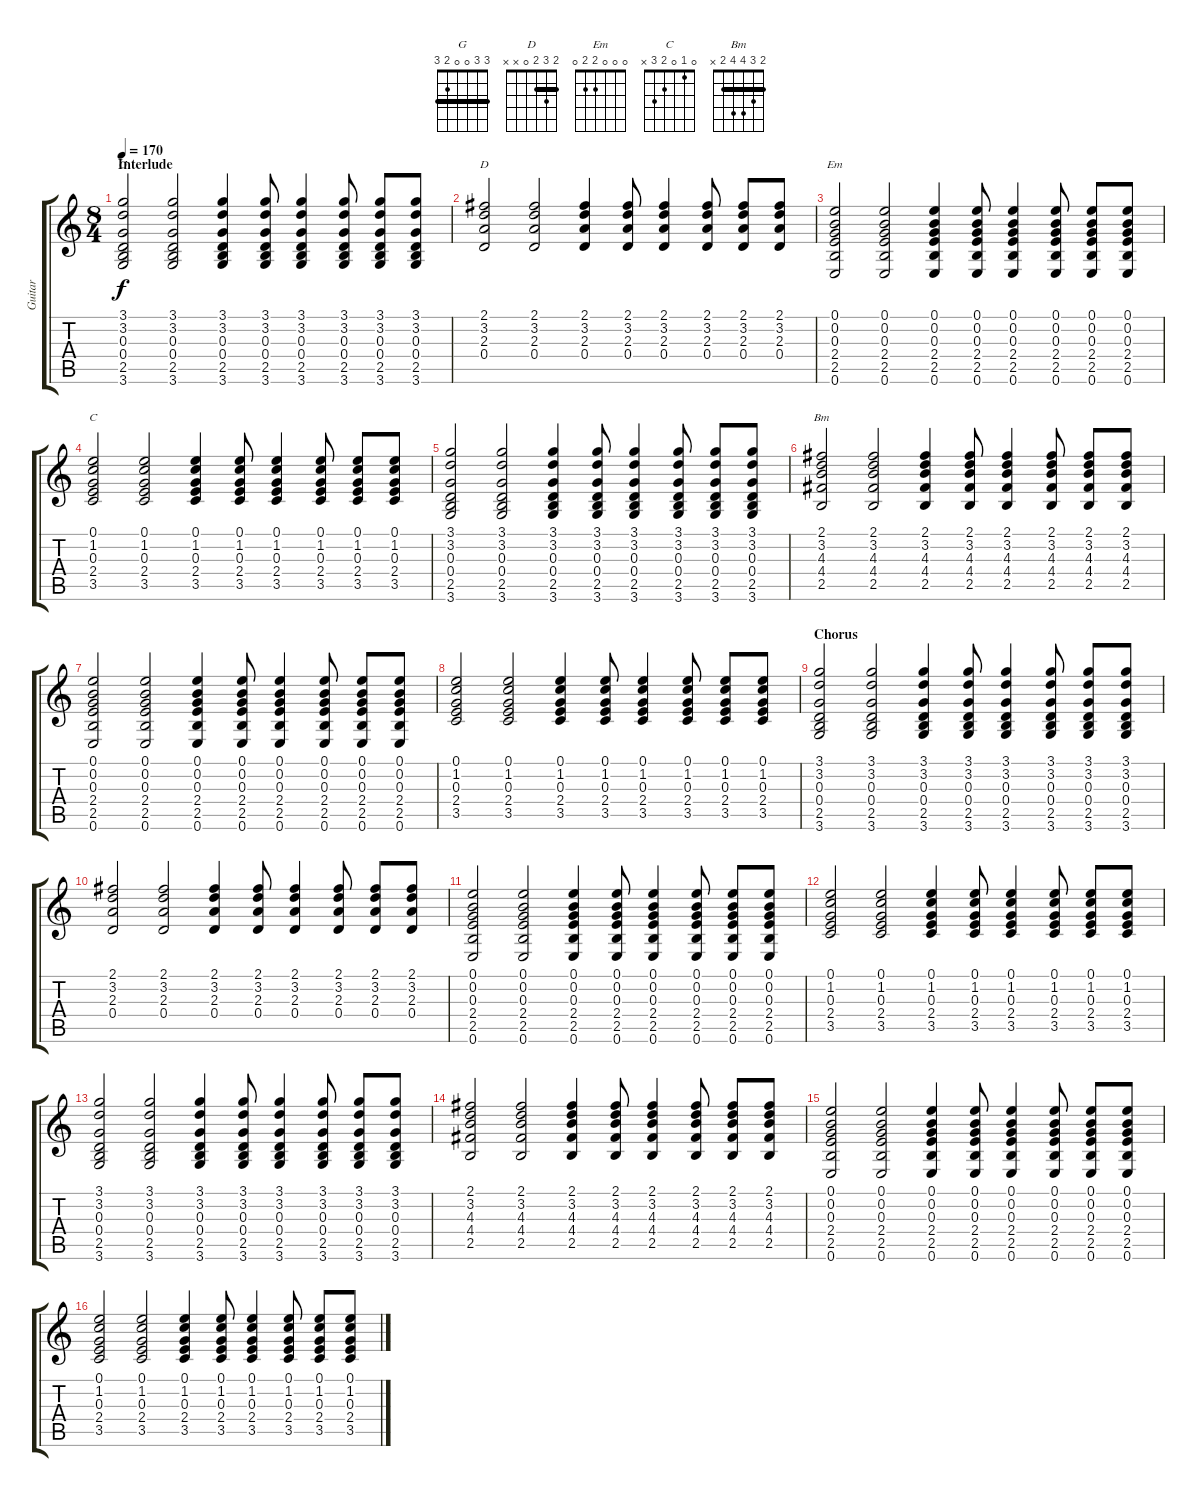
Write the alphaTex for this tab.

\track ("Guitar" "Guitar") {instrument acousticguitarsteel}
\staff {score tabs}
\tuning (E4 B3 G3 D3 A2 E2) {hide}
\chord ("G" 3 3 0 0 2 3) {barre 3}
\chord ("D" 2 3 2 0 x x) {barre 2}
\chord ("Em" 0 0 0 2 2 0)
\chord ("C" 0 1 0 2 3 x)
\chord ("Bm" 2 3 4 4 2 x) {barre 2}
\ts (8 4)
\section ("" "Interlude")
\tempo 170
\clef g2
\ks c
(3.1 3.2 0.3 0.4 2.5 3.6).2{ch "G" dy f volume 10} (3.1 3.2 0.3 0.4 2.5 3.6).2 (3.1 3.2 0.3 0.4 2.5 3.6).4 (3.1 3.2 0.3 0.4 2.5 3.6).8 (3.1 3.2 0.3 0.4 2.5 3.6).4 (3.1 3.2 0.3 0.4 2.5 3.6).8 (3.1 3.2 0.3 0.4 2.5 3.6).8 (3.1 3.2 0.3 0.4 2.5 3.6).8 |
(2.1 3.2 2.3 0.4).2{ch "D"} (2.1 3.2 2.3 0.4).2 (2.1 3.2 2.3 0.4).4 (2.1 3.2 2.3 0.4).8 (2.1 3.2 2.3 0.4).4 (2.1 3.2 2.3 0.4).8 (2.1 3.2 2.3 0.4).8 (2.1 3.2 2.3 0.4).8 |
(0.1 0.2 0.3 2.4 2.5 0.6).2{ch "Em"} (0.1 0.2 0.3 2.4 2.5 0.6).2 (0.1 0.2 0.3 2.4 2.5 0.6).4 (0.1 0.2 0.3 2.4 2.5 0.6).8 (0.1 0.2 0.3 2.4 2.5 0.6).4 (0.1 0.2 0.3 2.4 2.5 0.6).8 (0.1 0.2 0.3 2.4 2.5 0.6).8 (0.1 0.2 0.3 2.4 2.5 0.6).8 |
(0.1 1.2 0.3 2.4 3.5).2{ch "C"} (0.1 1.2 0.3 2.4 3.5).2 (0.1 1.2 0.3 2.4 3.5).4 (0.1 1.2 0.3 2.4 3.5).8 (0.1 1.2 0.3 2.4 3.5).4 (0.1 1.2 0.3 2.4 3.5).8 (0.1 1.2 0.3 2.4 3.5).8 (0.1 1.2 0.3 2.4 3.5).8 |
(3.1 3.2 0.3 0.4 2.5 3.6).2 (3.1 3.2 0.3 0.4 2.5 3.6).2 (3.1 3.2 0.3 0.4 2.5 3.6).4 (3.1 3.2 0.3 0.4 2.5 3.6).8 (3.1 3.2 0.3 0.4 2.5 3.6).4 (3.1 3.2 0.3 0.4 2.5 3.6).8 (3.1 3.2 0.3 0.4 2.5 3.6).8 (3.1 3.2 0.3 0.4 2.5 3.6).8 |
(2.1 3.2 4.3 4.4 2.5).2{ch "Bm"} (2.1 3.2 4.3 4.4 2.5).2 (2.1 3.2 4.3 4.4 2.5).4 (2.1 3.2 4.3 4.4 2.5).8 (2.1 3.2 4.3 4.4 2.5).4 (2.1 3.2 4.3 4.4 2.5).8 (2.1 3.2 4.3 4.4 2.5).8 (2.1 3.2 4.3 4.4 2.5).8 |
(0.1 0.2 0.3 2.4 2.5 0.6).2 (0.1 0.2 0.3 2.4 2.5 0.6).2 (0.1 0.2 0.3 2.4 2.5 0.6).4 (0.1 0.2 0.3 2.4 2.5 0.6).8 (0.1 0.2 0.3 2.4 2.5 0.6).4 (0.1 0.2 0.3 2.4 2.5 0.6).8 (0.1 0.2 0.3 2.4 2.5 0.6).8 (0.1 0.2 0.3 2.4 2.5 0.6).8 |
(0.1 1.2 0.3 2.4 3.5).2 (0.1 1.2 0.3 2.4 3.5).2 (0.1 1.2 0.3 2.4 3.5).4 (0.1 1.2 0.3 2.4 3.5).8 (0.1 1.2 0.3 2.4 3.5).4 (0.1 1.2 0.3 2.4 3.5).8 (0.1 1.2 0.3 2.4 3.5).8 (0.1 1.2 0.3 2.4 3.5).8 |
\section ("" "Chorus")
(3.1 3.2 0.3 0.4 2.5 3.6).2{volume 10} (3.1 3.2 0.3 0.4 2.5 3.6).2 (3.1 3.2 0.3 0.4 2.5 3.6).4 (3.1 3.2 0.3 0.4 2.5 3.6).8 (3.1 3.2 0.3 0.4 2.5 3.6).4 (3.1 3.2 0.3 0.4 2.5 3.6).8 (3.1 3.2 0.3 0.4 2.5 3.6).8 (3.1 3.2 0.3 0.4 2.5 3.6).8 |
(2.1 3.2 2.3 0.4).2 (2.1 3.2 2.3 0.4).2 (2.1 3.2 2.3 0.4).4 (2.1 3.2 2.3 0.4).8 (2.1 3.2 2.3 0.4).4 (2.1 3.2 2.3 0.4).8 (2.1 3.2 2.3 0.4).8 (2.1 3.2 2.3 0.4).8 |
(0.1 0.2 0.3 2.4 2.5 0.6).2 (0.1 0.2 0.3 2.4 2.5 0.6).2 (0.1 0.2 0.3 2.4 2.5 0.6).4 (0.1 0.2 0.3 2.4 2.5 0.6).8 (0.1 0.2 0.3 2.4 2.5 0.6).4 (0.1 0.2 0.3 2.4 2.5 0.6).8 (0.1 0.2 0.3 2.4 2.5 0.6).8 (0.1 0.2 0.3 2.4 2.5 0.6).8 |
(0.1 1.2 0.3 2.4 3.5).2 (0.1 1.2 0.3 2.4 3.5).2 (0.1 1.2 0.3 2.4 3.5).4 (0.1 1.2 0.3 2.4 3.5).8 (0.1 1.2 0.3 2.4 3.5).4 (0.1 1.2 0.3 2.4 3.5).8 (0.1 1.2 0.3 2.4 3.5).8 (0.1 1.2 0.3 2.4 3.5).8 |
(3.1 3.2 0.3 0.4 2.5 3.6).2 (3.1 3.2 0.3 0.4 2.5 3.6).2 (3.1 3.2 0.3 0.4 2.5 3.6).4 (3.1 3.2 0.3 0.4 2.5 3.6).8 (3.1 3.2 0.3 0.4 2.5 3.6).4 (3.1 3.2 0.3 0.4 2.5 3.6).8 (3.1 3.2 0.3 0.4 2.5 3.6).8 (3.1 3.2 0.3 0.4 2.5 3.6).8 |
(2.1 3.2 4.3 4.4 2.5).2 (2.1 3.2 4.3 4.4 2.5).2 (2.1 3.2 4.3 4.4 2.5).4 (2.1 3.2 4.3 4.4 2.5).8 (2.1 3.2 4.3 4.4 2.5).4 (2.1 3.2 4.3 4.4 2.5).8 (2.1 3.2 4.3 4.4 2.5).8 (2.1 3.2 4.3 4.4 2.5).8 |
(0.1 0.2 0.3 2.4 2.5 0.6).2 (0.1 0.2 0.3 2.4 2.5 0.6).2 (0.1 0.2 0.3 2.4 2.5 0.6).4 (0.1 0.2 0.3 2.4 2.5 0.6).8 (0.1 0.2 0.3 2.4 2.5 0.6).4 (0.1 0.2 0.3 2.4 2.5 0.6).8 (0.1 0.2 0.3 2.4 2.5 0.6).8 (0.1 0.2 0.3 2.4 2.5 0.6).8 |
(0.1 1.2 0.3 2.4 3.5).2 (0.1 1.2 0.3 2.4 3.5).2 (0.1 1.2 0.3 2.4 3.5).4 (0.1 1.2 0.3 2.4 3.5).8 (0.1 1.2 0.3 2.4 3.5).4 (0.1 1.2 0.3 2.4 3.5).8 (0.1 1.2 0.3 2.4 3.5).8 (0.1 1.2 0.3 2.4 3.5).8
